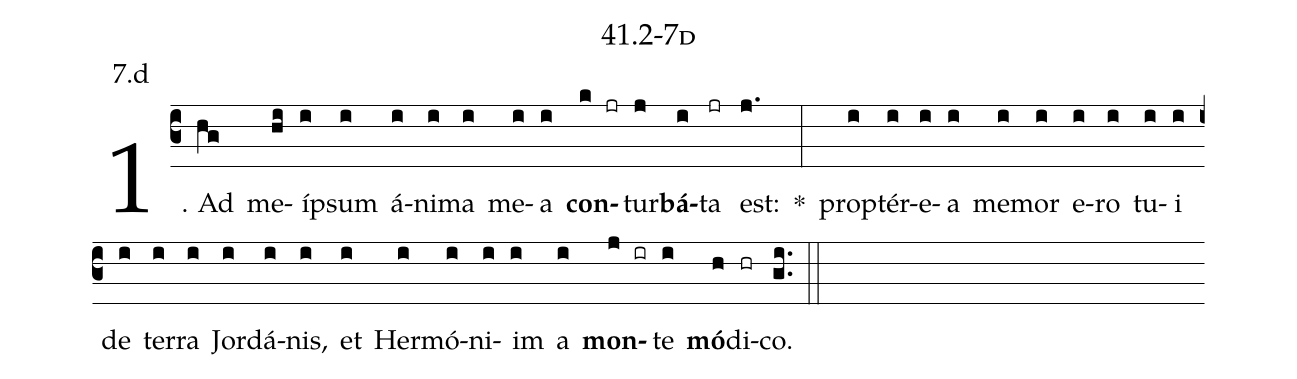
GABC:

name: 41.2-7d;
annotation: 7.d;
%%
(c3)1. Ad(hg) me(hi)íp(i)sum(i) á(i)ni(i)ma(i) me(i)a(i) <b>con</b>(k jr)tur(j)<b>bá</b>(i)ta(jr) est:(j.) *(:) prop(i)tér(i)e(i)a(i) me(i)mor(i) e(i)ro(i) tu(i)i(i) de(i) ter(i)ra(i) Jor(i)dá(i)nis,(i) et(i) Her(i)mó(i)ni(i)im(i) a(i) <b>mon</b>(j ir)te(i) <b>mó</b>(h)di(hr)co.(gi..) (::)


%E(i) u(i) o(j) u(i) a(h) e.(gi..) (::)
